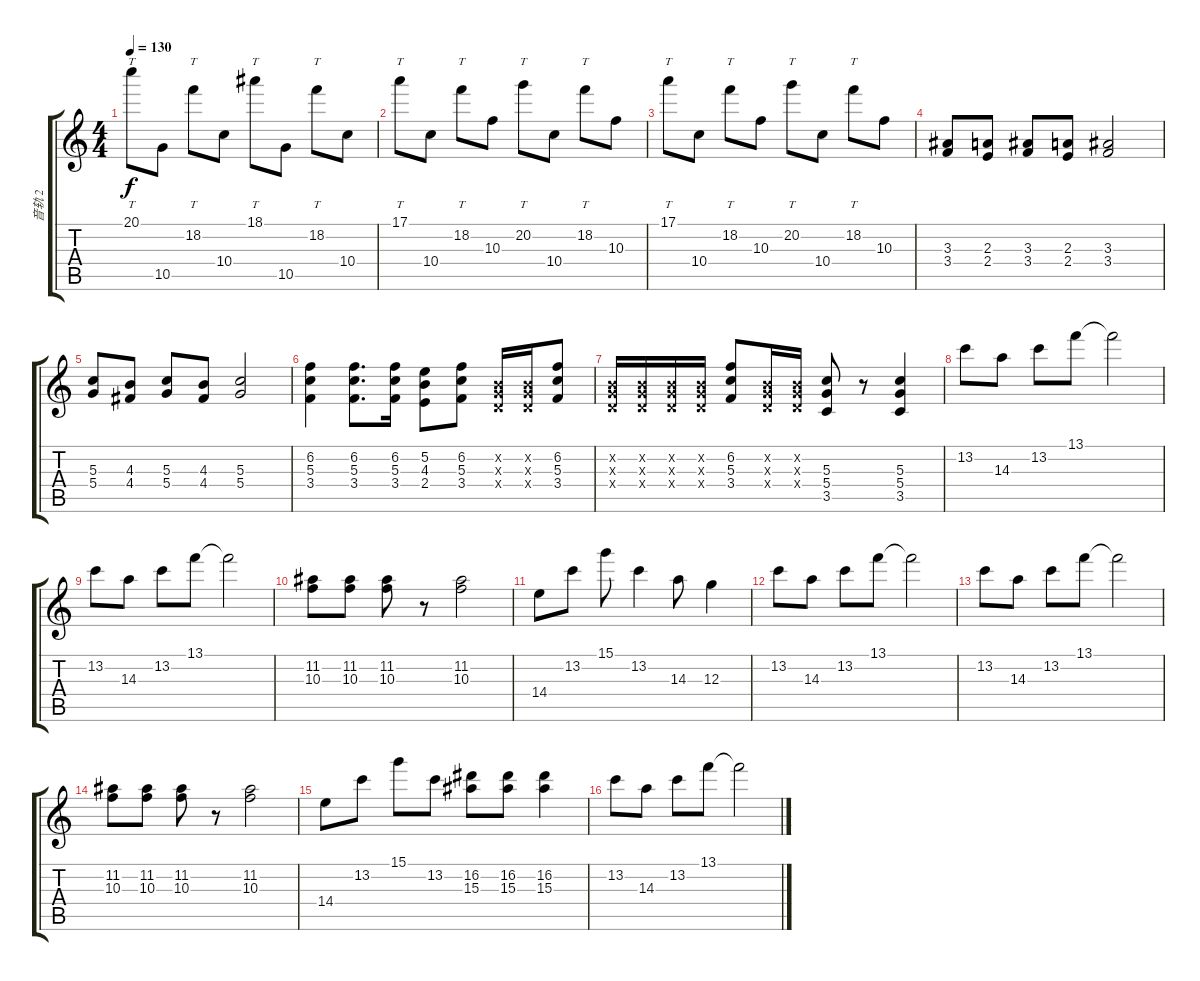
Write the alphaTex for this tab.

\track ("音轨 2" "音轨 2") {instrument distortionguitar}
\staff {score tabs}
\tuning (E4 B3 G3 D3 A2 E2) {hide}
\ts (4 4)
\tempo 130
\clef g2
\ks c
20.1.8{tt dy f} 10.5.8 18.2.8{tt} 10.4.8 18.1.8{tt} 10.5.8 18.2.8{tt} 10.4.8 |
17.1.8{tt} 10.4.8 18.2.8{tt} 10.3.8 20.2.8{tt} 10.4.8 18.2.8{tt} 10.3.8 |
17.1.8{tt} 10.4.8 18.2.8{tt} 10.3.8 20.2.8{tt} 10.4.8 18.2.8{tt} 10.3.8 |
(3.3 3.4).8 (2.3 2.4).8 (3.3 3.4).8 (2.3 2.4).8 (3.3 3.4).2 |
(5.3 5.4).8 (4.3 4.4).8 (5.3 5.4).8 (4.3 4.4).8 (5.3 5.4).2 |
(6.2 5.3 3.4).4 (6.2 5.3 3.4).8{d} (6.2 5.3 3.4).16 (5.2 4.3 2.4).8 (6.2 5.3 3.4).8 (0.2{x} 0.3{x} 0.4{x}).16 (0.2{x} 0.3{x} 0.4{x}).16 (6.2 5.3 3.4).8 |
(0.2{x} 0.3{x} 0.4{x}).16 (0.2{x} 0.3{x} 0.4{x}).16 (0.2{x} 0.3{x} 0.4{x}).16 (0.2{x} 0.3{x} 0.4{x}).16 (6.2 5.3 3.4).8 (0.2{x} 0.3{x} 0.4{x}).16 (0.2{x} 0.3{x} 0.4{x}).16 (5.3 5.4 3.5).8 r.8 (5.3 5.4 3.5).4 |
13.2.8 14.3.8 13.2.8 13.1.8 13.1{t}.2 |
13.2.8 14.3.8 13.2.8 13.1.8 13.1{t}.2 |
(11.2 10.3).8 (11.2 10.3).8 (11.2 10.3).8 r.8 (11.2 10.3).2 |
14.4.8 13.2.8 15.1.8 13.2.4 14.3.8 12.3.4 |
13.2.8 14.3.8 13.2.8 13.1.8 13.1{t}.2 |
13.2.8 14.3.8 13.2.8 13.1.8 13.1{t}.2 |
(11.2 10.3).8 (11.2 10.3).8 (11.2 10.3).8 r.8 (11.2 10.3).2 |
14.4.8 13.2.8 15.1.8 13.2.8 (16.2 15.3).8 (16.2 15.3).8 (16.2 15.3).4 |
13.2.8 14.3.8 13.2.8 13.1.8 13.1{t}.2
